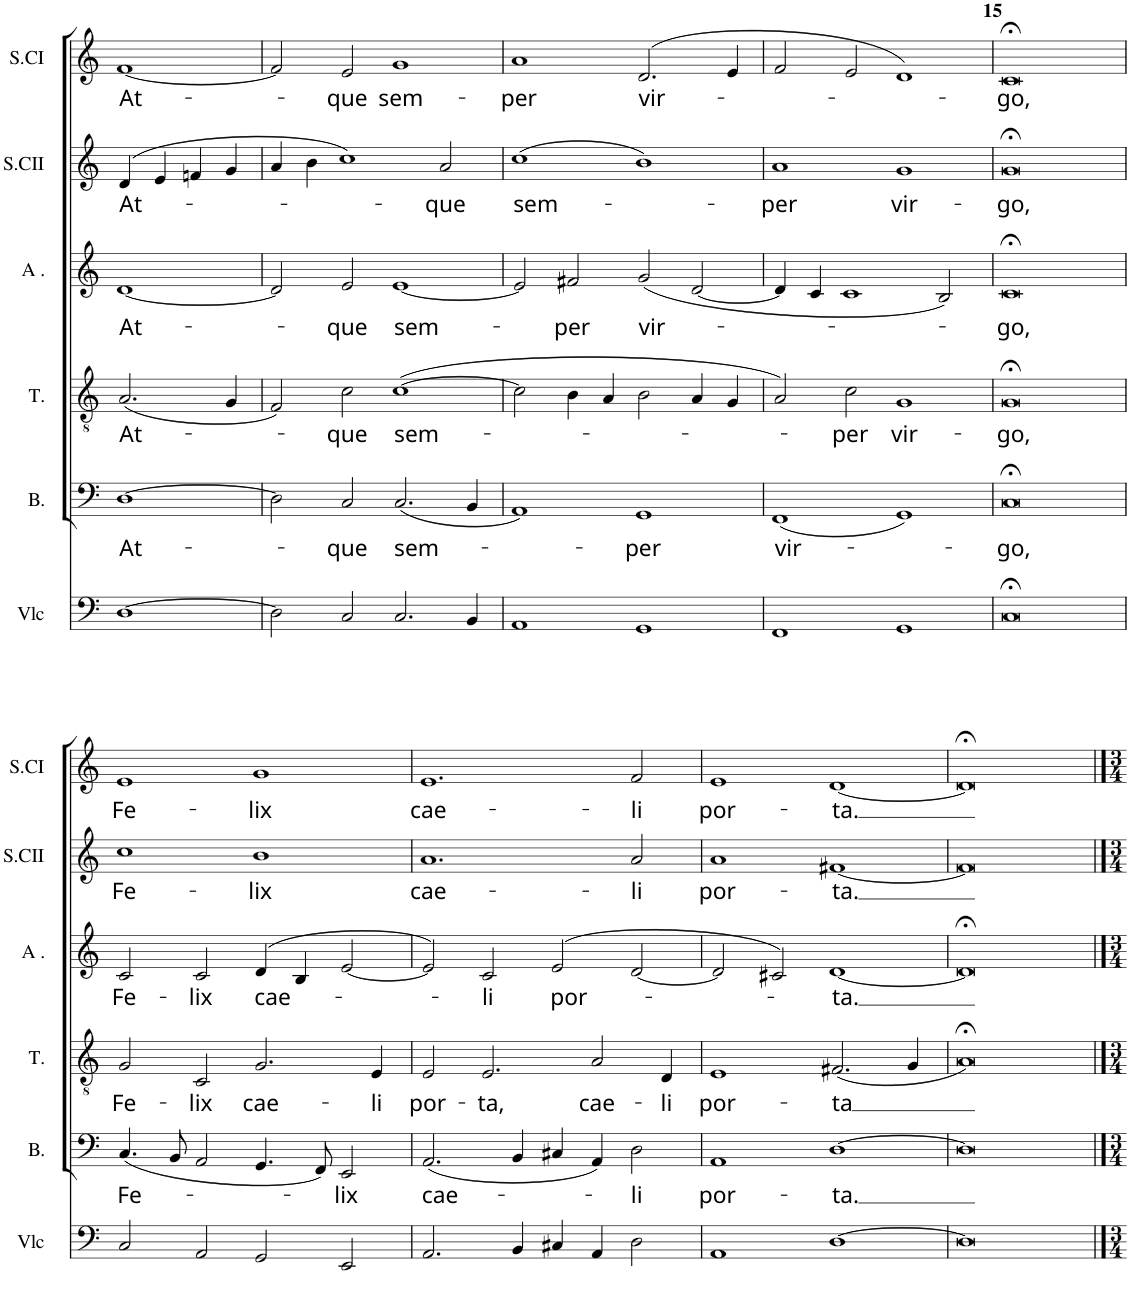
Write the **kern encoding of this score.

**kern	**kern	**text	**kern	**text	**kern	**text	**kern	**text	**kern	**text
*part6	*part5	*part5	*part4	*part4	*part3	*part3	*part2	*part2	*part1	*part1
*staff6	*staff5	*staff5	*staff4	*staff4	*staff3	*staff3	*staff2	*staff2	*staff1	*staff1
*I"Violoncelle	*I"Basse	*	*I"Tenor	*	*I"Alto	*	*I"Soprano CII	*	*I"Soprano CI	*
*I'Vlc	*I'B.	*	*I'T.	*	*I'A .	*	*I'S.CII	*	*I'S.CI	*
!!LO:PB:g=z
*clefF4	*clefF4	*	*clefGv2	*	*clefG2	*	*clefG2	*	*clefG2	*
*k[]	*k[]	*	*k[]	*	*k[]	*	*k[]	*	*k[]	*
*M4/2	*M4/2	*	*M4/2	*	*M4/2	*	*M4/2	*	*M4/2	*
=11	=11	=11	=11	=11	=11	=11	=11	=11	=11	=11
!	!	!LO:LY:b	!	!LO:LY:b	!	!LO:LY:b	!	!LO:LY:b	!	!LO:LY:b
[1D	[1D	At-	(2.A/	At-	[1d	At-	(4d/	At-	[1f	At-
.	.	.	.	.	.	.	4e/	.	.	.
.	.	.	.	.	.	.	4fn/	.	.	.
.	.	.	4G/	.	.	.	4g/	.	.	.
=12	=12	=12	=12	=12	=12	=12	=12	=12	=12	=12
2D\]	2D\]	.	2F/)	.	2d/]	.	4a/	.	2f/]	.
.	.	.	.	.	.	.	4b\	.	.	.
!	!	!LO:LY:b	!	!LO:LY:b	!	!LO:LY:b	!	!	!	!LO:LY:b
2C/	2C/	-que	2c\	-que	2e/	-que	1cc)	.	2e/	-que
!	!	!LO:LY:b	!	!LO:LY:b	!	!LO:LY:b	!	!	!	!LO:LY:b
2.C/	(2.C/	sem-	([1c	sem-	[1e	sem-	.	.	1g	sem-
!	!	!	!	!	!	!	!	!LO:LY:b	!	!
.	.	.	.	.	.	.	2a/	-que	.	.
4BB/	4BB/	.	.	.	.	.	.	.	.	.
=13	=13	=13	=13	=13	=13	=13	=13	=13	=13	=13
!	!	!	!	!	!	!	!	!LO:LY:b	!	!LO:LY:b
1AA	1AA)	.	2c\]	.	2e/]	.	(1cc	sem-	1a	-per
!	!	!	!	!	!	!LO:LY:b	!	!	!	!
.	.	.	4B\	.	2f#X/	-per	.	.	.	.
.	.	.	4A/	.	.	.	.	.	.	.
!	!	!LO:LY:b	!	!	!	!LO:LY:b	!	!	!	!LO:LY:b
1GG	1GG	-per	2B\	.	(2g/	vir-	1b)	.	(>2.d/	vir-
.	.	.	4A/	.	[2d/	.	.	.	.	.
.	.	.	4G/	.	.	.	.	.	4e/	.
=14	=14	=14	=14	=14	=14	=14	=14	=14	=14	=14
!	!	!LO:LY:b	!	!	!	!	!	!LO:LY:b	!	!
1FF	(1FF	vir-	2A/)	.	4d/]	.	1a	-per	2f/	.
.	.	.	.	.	4c/	.	.	.	.	.
!	!	!	!	!LO:LY:b	!	!	!	!	!	!
.	.	.	2c\	-per	1c	.	.	.	2e/	.
!	!	!	!	!LO:LY:b	!	!	!	!LO:LY:b	!	!
1GG	1GG)	.	1G	vir-	.	.	1g	vir-	1d)	.
.	.	.	.	.	2B/)	.	.	.	.	.
=15	=15	=15	=15	=15	=15	=15	=15	=15	=15	=15
!	!	!LO:LY:b	!	!LO:LY:b	!	!LO:LY:b	!	!LO:LY:b	!	!LO:LY:b
0C;<	0C;<	-go,	0G;<	-go,	0c;<	-go,	0g;<	-go,	0c;<	-go,
!!LO:LB:g=z
=16	=16	=16	=16	=16	=16	=16	=16	=16	=16	=16
!	!	!LO:LY:b	!	!LO:LY:b	!	!LO:LY:b	!	!LO:LY:b	!	!LO:LY:b
2C/	(4.C/	Fe-	2G/	Fe-	2c/	Fe-	1cc	Fe-	1e	Fe-
.	8BB/	.	.	.	.	.	.	.	.	.
!	!	!	!	!LO:LY:b	!	!LO:LY:b	!	!	!	!
2AA/	2AA/	.	2C/	-lix	2c/	-lix	.	.	.	.
!	!	!	!	!LO:LY:b	!	!LO:LY:b	!	!LO:LY:b	!	!LO:LY:b
2GG/	4.GG/	.	2.G/	cae-	(>4d/	cae-	1b	-lix	1g	-lix
.	.	.	.	.	4B/	.	.	.	.	.
.	8FF/)	.	.	.	.	.	.	.	.	.
!	!	!LO:LY:b	!	!	!	!	!	!	!	!
2EE/	2EE/	-lix	.	.	[2e/	.	.	.	.	.
!	!	!	!	!LO:LY:b	!	!	!	!	!	!
.	.	.	4E/	-li	.	.	.	.	.	.
=17	=17	=17	=17	=17	=17	=17	=17	=17	=17	=17
!	!	!LO:LY:b	!	!LO:LY:b	!	!	!	!LO:LY:b	!	!LO:LY:b
2.AA/	(2.AA/	cae-	2E/	por-	2e/])	.	1.a	cae-	1.e	cae-
!	!	!	!	!LO:LY:b	!	!LO:LY:b	!	!	!	!
.	.	.	2.E/	-ta,	2c/	-li	.	.	.	.
4BB/	4BB/	.	.	.	.	.	.	.	.	.
!	!	!	!	!	!	!LO:LY:b	!	!	!	!
4C#X/	4C#X/	.	.	.	(>2e/	por-	.	.	.	.
!	!	!	!	!LO:LY:b	!	!	!	!	!	!
4AA/	4AA/)	.	2A/	cae-	.	.	.	.	.	.
!	!	!LO:LY:b	!	!	!	!	!	!LO:LY:b	!	!LO:LY:b
2D\	2D\	-li	.	.	[2d/	.	2a/	-li	2f/	-li
!	!	!	!	!LO:LY:b	!	!	!	!	!	!
.	.	.	4D/	-li	.	.	.	.	.	.
=18	=18	=18	=18	=18	=18	=18	=18	=18	=18	=18
!	!	!LO:LY:b	!	!LO:LY:b	!	!	!	!LO:LY:b	!	!LO:LY:b
1AA	1AA	por-	1E	por-	2d/]	.	1a	por-	1e	por-
.	.	.	.	.	2c#X/)	.	.	.	.	.
!	!	!LO:LY:b	!	!LO:LY:b	!	!LO:LY:b	!	!LO:LY:b	!	!LO:LY:b
[1D	[1D	-ta.	(2.F#X/	-ta	[1d	-ta.	[1f#X	-ta.	[1d	-ta.
.	.	.	4G/	.	.	.	.	.	.	.
=19	=19	=19	=19	=19	=19	=19	=19	=19	=19	=19
0D]	0D]	.	0A;<)	.	0d;<]	.	0f#]	.	0d;<]	.
==	==	==	==	==	==	==	==	==	==	==
*-	*-	*-	*-	*-	*-	*-	*-	*-	*-	*-
